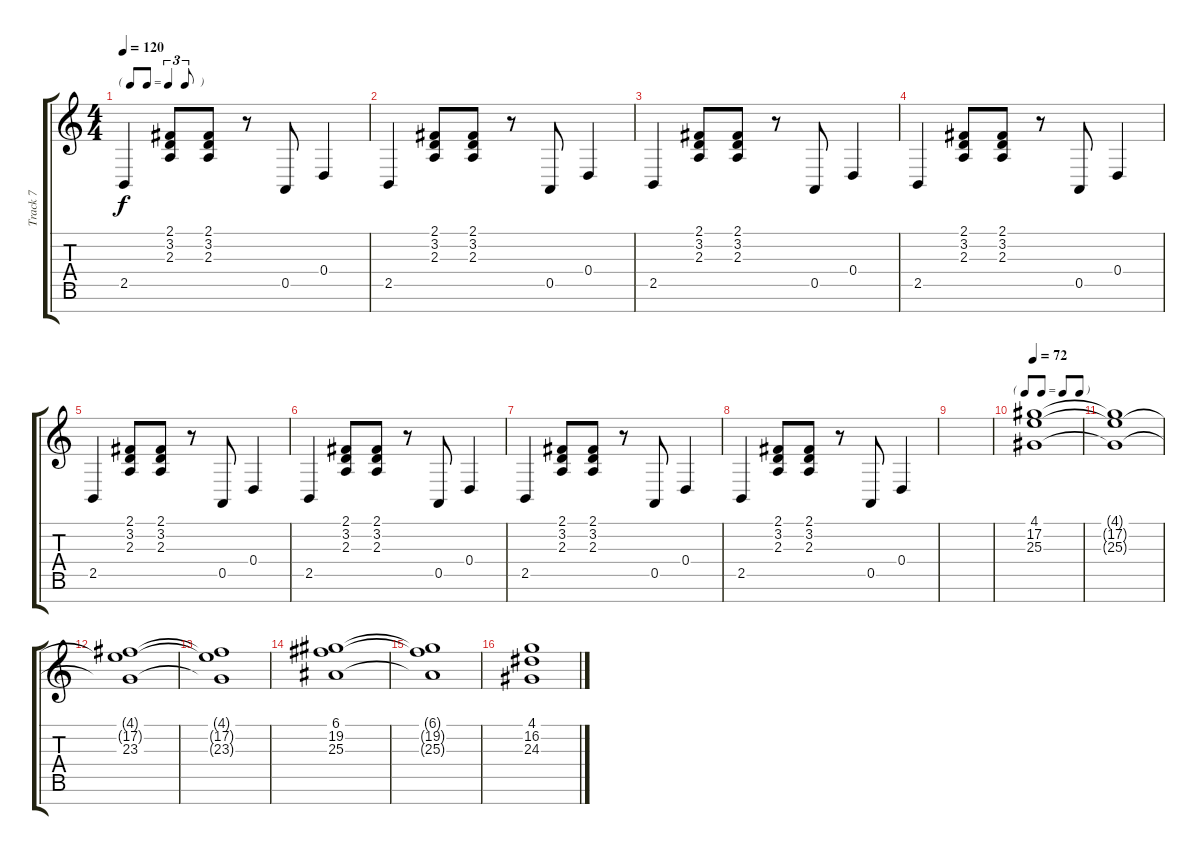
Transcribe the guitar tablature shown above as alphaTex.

\track ("Track 7" "Track 7") {instrument percussiveorgan}
\staff {score tabs}
\tuning (E4 B3 G3 D3 A2 E2 B1) {hide}
\ts (4 4)
\tf triplet8th
\tempo 120
\clef g2
\ks c
2.5.4{dy f} (2.1 3.2 2.3).8 (2.1 3.2 2.3).8 r.8 0.5.8 0.4.4 |
2.5.4 (2.1 3.2 2.3).8 (2.1 3.2 2.3).8 r.8 0.5.8 0.4.4 |
2.5.4 (2.1 3.2 2.3).8 (2.1 3.2 2.3).8 r.8 0.5.8 0.4.4 |
2.5.4 (2.1 3.2 2.3).8 (2.1 3.2 2.3).8 r.8 0.5.8 0.4.4 |
2.5.4 (2.1 3.2 2.3).8 (2.1 3.2 2.3).8 r.8 0.5.8 0.4.4 |
2.5.4 (2.1 3.2 2.3).8 (2.1 3.2 2.3).8 r.8 0.5.8 0.4.4 |
2.5.4 (2.1 3.2 2.3).8 (2.1 3.2 2.3).8 r.8 0.5.8 0.4.4 |
2.5.4 (2.1 3.2 2.3).8 (2.1 3.2 2.3).8 r.8 0.5.8 0.4.4 |
|
\tf none
\tempo 72
(4.1 17.2 25.3).1{instrument drawbarorgan} |
(4.1{t} 17.2{t} 25.3{t}).1 |
(4.1{t} 17.2{t} 23.3).1 |
(4.1{t} 17.2{t} 23.3{t}).1 |
(6.1 19.2 25.3).1 |
(6.1{t} 19.2{t} 25.3{t}).1 |
(4.1 16.2 24.3).1
